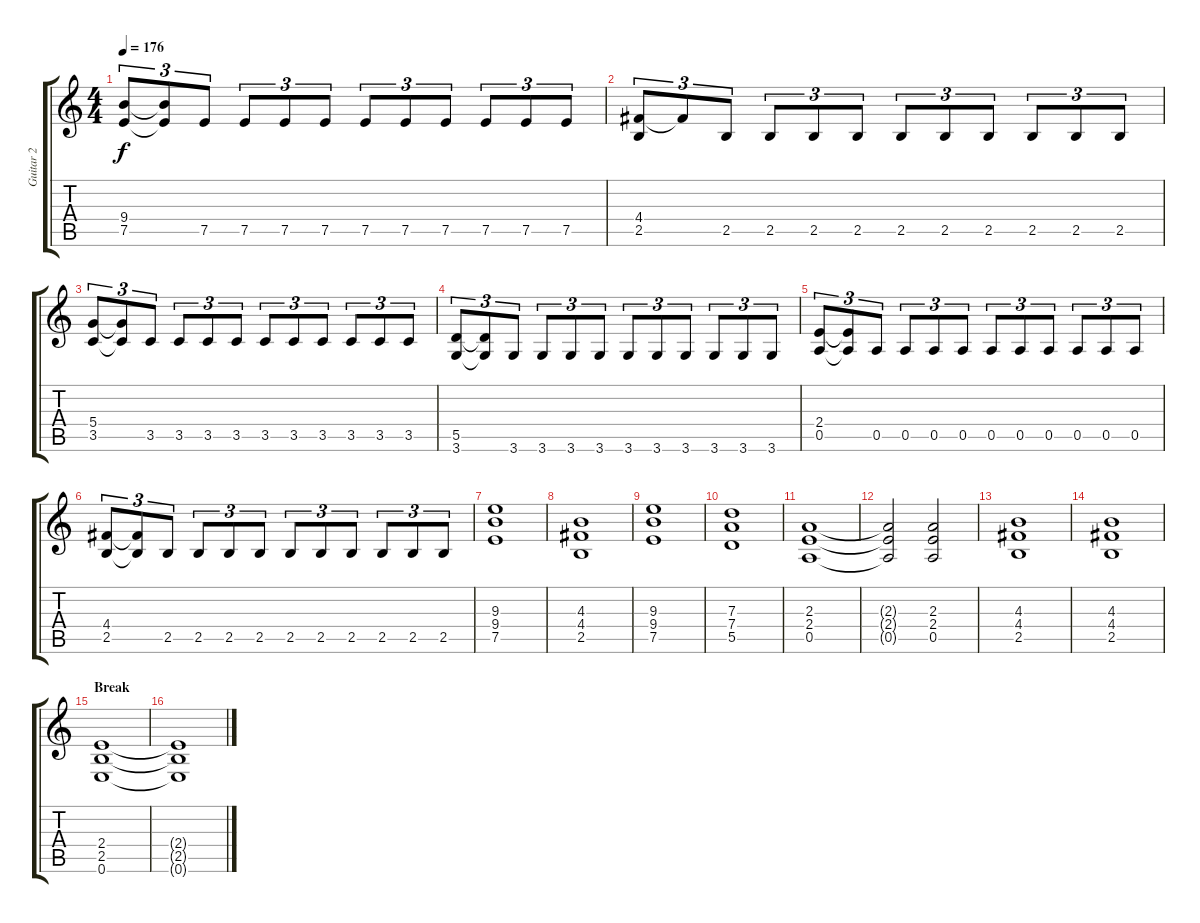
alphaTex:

\track ("Guitar 2" "Guitar 2") {instrument distortionguitar}
\staff {score tabs}
\tuning (E4 B3 G3 D3 A2 E2) {hide}
\ts (4 4)
\tempo 176
\clef g2
\ks c
(9.4 7.5).8{tu (3 2) dy f} (9.4{t} 7.5{t}).8{tu (3 2)} 7.5.8{tu (3 2)} 7.5.8{tu (3 2)} 7.5.8{tu (3 2)} 7.5.8{tu (3 2)} 7.5.8{tu (3 2)} 7.5.8{tu (3 2)} 7.5.8{tu (3 2)} 7.5.8{tu (3 2)} 7.5.8{tu (3 2)} 7.5.8{tu (3 2)} |
(4.4 2.5).8{tu (3 2)} 4.4{t}.8{tu (3 2)} 2.5.8{tu (3 2)} 2.5.8{tu (3 2)} 2.5.8{tu (3 2)} 2.5.8{tu (3 2)} 2.5.8{tu (3 2)} 2.5.8{tu (3 2)} 2.5.8{tu (3 2)} 2.5.8{tu (3 2)} 2.5.8{tu (3 2)} 2.5.8{tu (3 2)} |
(5.4 3.5).8{tu (3 2)} (5.4{t} 3.5{t}).8{tu (3 2)} 3.5.8{tu (3 2)} 3.5.8{tu (3 2)} 3.5.8{tu (3 2)} 3.5.8{tu (3 2)} 3.5.8{tu (3 2)} 3.5.8{tu (3 2)} 3.5.8{tu (3 2)} 3.5.8{tu (3 2)} 3.5.8{tu (3 2)} 3.5.8{tu (3 2)} |
(5.5 3.6).8{tu (3 2)} (5.5{t} 3.6{t}).8{tu (3 2)} 3.6.8{tu (3 2)} 3.6.8{tu (3 2)} 3.6.8{tu (3 2)} 3.6.8{tu (3 2)} 3.6.8{tu (3 2)} 3.6.8{tu (3 2)} 3.6.8{tu (3 2)} 3.6.8{tu (3 2)} 3.6.8{tu (3 2)} 3.6.8{tu (3 2)} |
(2.4 0.5).8{tu (3 2)} (2.4{t} 0.5{t}).8{tu (3 2)} 0.5.8{tu (3 2)} 0.5.8{tu (3 2)} 0.5.8{tu (3 2)} 0.5.8{tu (3 2)} 0.5.8{tu (3 2)} 0.5.8{tu (3 2)} 0.5.8{tu (3 2)} 0.5.8{tu (3 2)} 0.5.8{tu (3 2)} 0.5.8{tu (3 2)} |
(4.4 2.5).8{tu (3 2)} (4.4{t} 2.5{t}).8{tu (3 2)} 2.5.8{tu (3 2)} 2.5.8{tu (3 2)} 2.5.8{tu (3 2)} 2.5.8{tu (3 2)} 2.5.8{tu (3 2)} 2.5.8{tu (3 2)} 2.5.8{tu (3 2)} 2.5.8{tu (3 2)} 2.5.8{tu (3 2)} 2.5.8{tu (3 2)} |
(9.3 9.4 7.5).1 |
(4.3 4.4 2.5).1 |
(9.3 9.4 7.5).1 |
(7.3 7.4 5.5).1 |
(2.3 2.4 0.5).1 |
(2.3{t} 2.4{t} 0.5{t}).2 (2.3 2.4 0.5).2 |
(4.3 4.4 2.5).1 |
(4.3 4.4 2.5).1 |
\section ("" "Break")
(2.4 2.5 0.6).1 |
(2.4{t} 2.5{t} 0.6{t}).1
